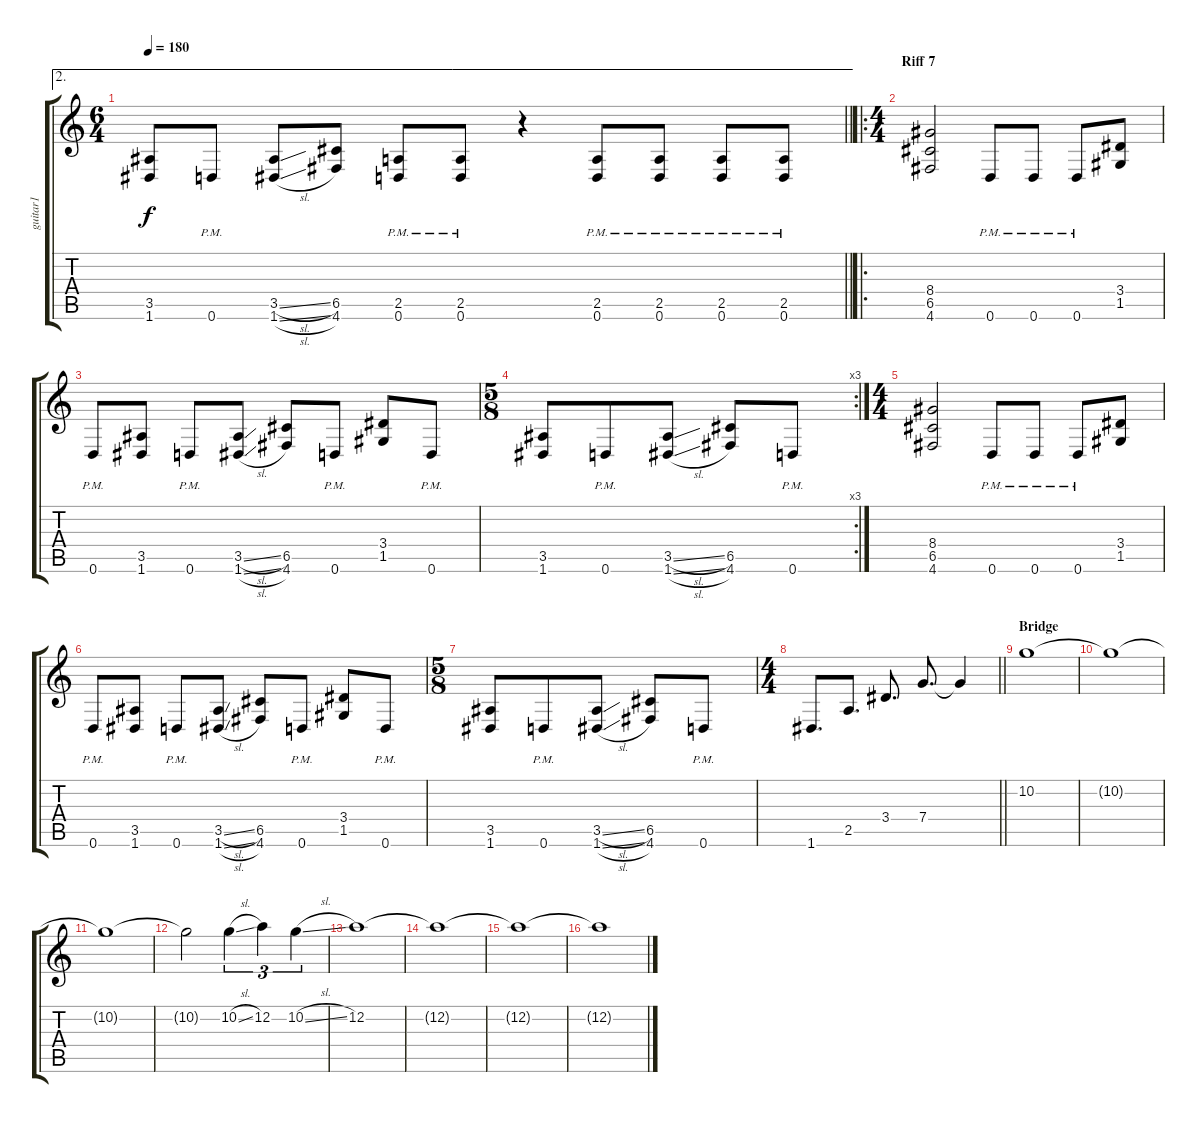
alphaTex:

\track ("guitar1" "guitar1") {instrument distortionguitar}
\staff {score tabs}
\tuning (D4 A3 F3 C3 G2 D2) {hide}
\ae 2
\ts (6 4)
\tempo 180
\clef g2
\barLineRight lightlight
\ks c
(3.5 1.6).8{dy f} 0.6{pm}.8 (3.5{sl} 1.6{sl}).8 (6.5 4.6).8 (2.5{pm} 0.6{pm}).8 (2.5{pm} 0.6{pm}).8 r.4 (2.5{pm} 0.6{pm}).8 (2.5{pm} 0.6{pm}).8 (2.5{pm} 0.6{pm}).8 (2.5{pm} 0.6{pm}).8 |
\ro
\ts (4 4)
\section ("" "Riff 7")
(8.4 6.5 4.6).2 0.6{pm}.8 0.6{pm}.8 0.6{pm}.8 (3.4 1.5).8 |
0.6{pm}.8 (3.5 1.6).8 0.6{pm}.8 (3.5{sl} 1.6{sl}).8 (6.5 4.6).8 0.6{pm}.8 (3.4 1.5).8 0.6{pm}.8 |
\rc 3
\ts (5 8)
(3.5 1.6).8 0.6{pm}.8 (3.5{sl} 1.6{sl}).8 (6.5 4.6).8 0.6{pm}.8 |
\ts (4 4)
(8.4 6.5 4.6).2 0.6{pm}.8 0.6{pm}.8 0.6{pm}.8 (3.4 1.5).8 |
0.6{pm}.8 (3.5 1.6).8 0.6{pm}.8 (3.5{sl} 1.6{sl}).8 (6.5 4.6).8 0.6{pm}.8 (3.4 1.5).8 0.6{pm}.8 |
\ts (5 8)
(3.5 1.6).8 0.6{pm}.8 (3.5{sl} 1.6{sl}).8 (6.5 4.6).8 0.6{pm}.8 |
\ts (4 4)
\barLineRight lightlight
1.6.8{d} 2.5.8{d} 3.4.8{d} 7.4.8{d} 7.4{t}.4 |
\section ("" "Bridge")
10.2.1 |
10.2{t}.1 |
10.2{t}.1 |
10.2{t}.2 10.2{sl}.4{tu (3 2)} 12.2.4{tu (3 2)} 10.2{sl}.4{tu (3 2)} |
12.2.1 |
12.2{t}.1 |
12.2{t}.1 |
12.2{t}.1
